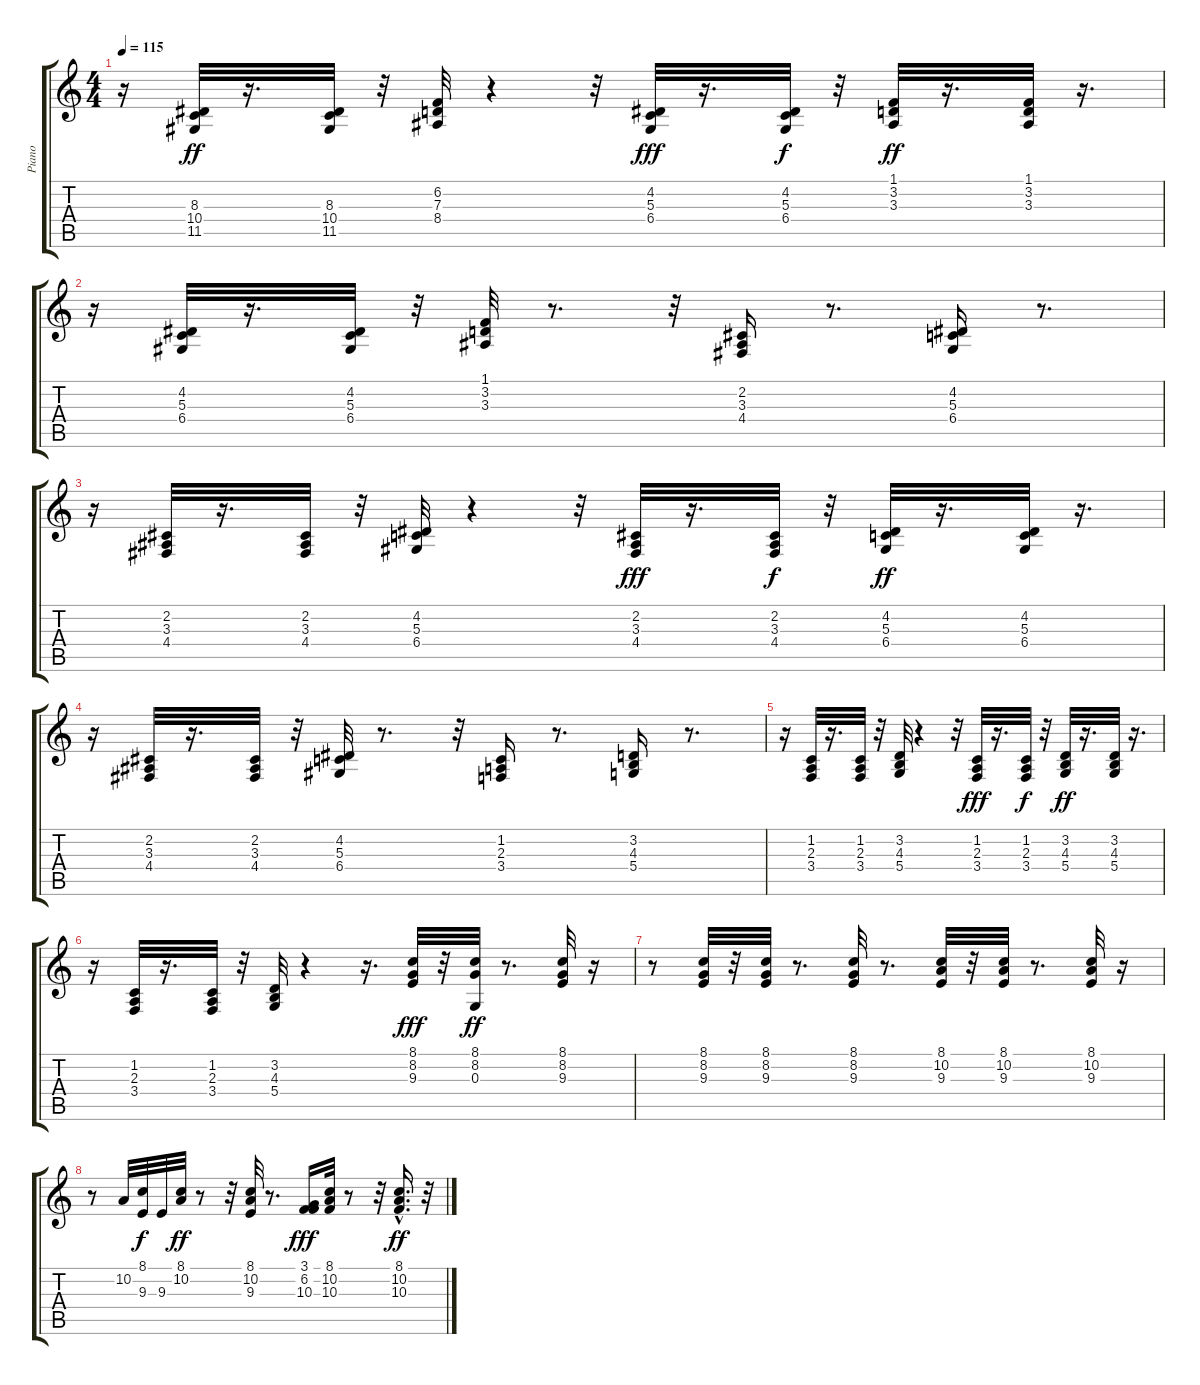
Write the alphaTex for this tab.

\track ("Piano" "Piano") {instrument acousticgrandpiano}
\staff {score tabs}
\tuning (E4 B3 G3 D3 A2 E2) {hide}
\ts (4 4)
\tempo 115
\clef g2
\ks c
r.16{dy ff} (8.3 10.4 11.5).32 r.16{d} (8.3 10.4 11.5).32 r.32 (6.2 7.3 8.4).32 r.4 r.32 (4.2 5.3 6.4).32{dy fff} r.16{d} (4.2 5.3 6.4).32{dy f} r.32 (1.1 3.2 3.3).32{dy ff} r.16{d} (1.1 3.2 3.3).32 r.16{d} |
r.16 (4.2 5.3 6.4).32 r.16{d} (4.2 5.3 6.4).32 r.32 (1.1 3.2 3.3).32 r.8{d} r.32 (2.2 3.3 4.4).16 r.8{d} (4.2 5.3 6.4).16 r.8{d} |
r.16 (2.2 3.3 4.4).32 r.16{d} (2.2 3.3 4.4).32 r.32 (4.2 5.3 6.4).32 r.4 r.32 (2.2 3.3 4.4).32{dy fff} r.16{d} (2.2 3.3 4.4).32{dy f} r.32 (4.2 5.3 6.4).32{dy ff} r.16{d} (4.2 5.3 6.4).32 r.16{d} |
r.16 (2.2 3.3 4.4).32 r.16{d} (2.2 3.3 4.4).32 r.32 (4.2 5.3 6.4).32 r.8{d} r.32 (1.2 2.3 3.4).16 r.8{d} (3.2 4.3 5.4).16 r.8{d} |
r.16 (1.2 2.3 3.4).32 r.16{d} (1.2 2.3 3.4).32 r.32 (3.2 4.3 5.4).32 r.4 r.32 (1.2 2.3 3.4).32{dy fff} r.16{d} (1.2 2.3 3.4).32{dy f} r.32 (3.2 4.3 5.4).32{dy ff} r.16{d} (3.2 4.3 5.4).32 r.16{d} |
r.16 (1.2 2.3 3.4).32 r.16{d} (1.2 2.3 3.4).32 r.32 (3.2 4.3 5.4).32 r.4 r.16{d} (8.1 8.2 9.3).32{dy fff} r.32 (8.1 8.2 0.3).32{dy ff} r.8{d} (8.1 8.2 9.3).32 r.16 |
r.8 (8.1 8.2 9.3).32 r.32 (8.1 8.2 9.3).32 r.8{d} (8.1 8.2 9.3).32 r.8{d} (8.1 10.2 9.3).32 r.32 (8.1 10.2 9.3).32 r.8{d} (8.1 10.2 9.3).32 r.16 |
r.8 10.2.32 (8.1 9.3).32{dy f} 9.3.32 (8.1 10.2).32{dy ff} r.8 r.32 (8.1 10.2 9.3).32 r.8{d} (3.1 6.2 10.3).16{dy fff} (8.1 10.2 10.3).32 r.8 r.32 (8.1{hac} 10.2{hac} 10.3{hac}).16{d dy ff} r.32
